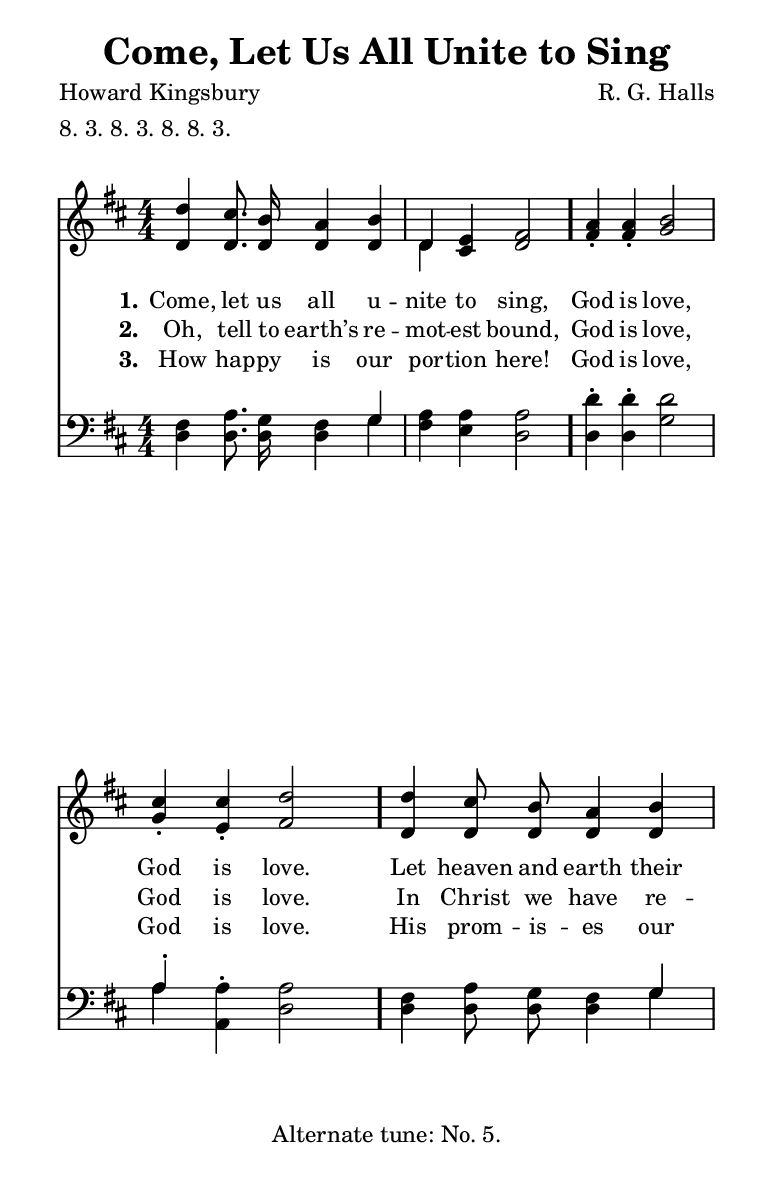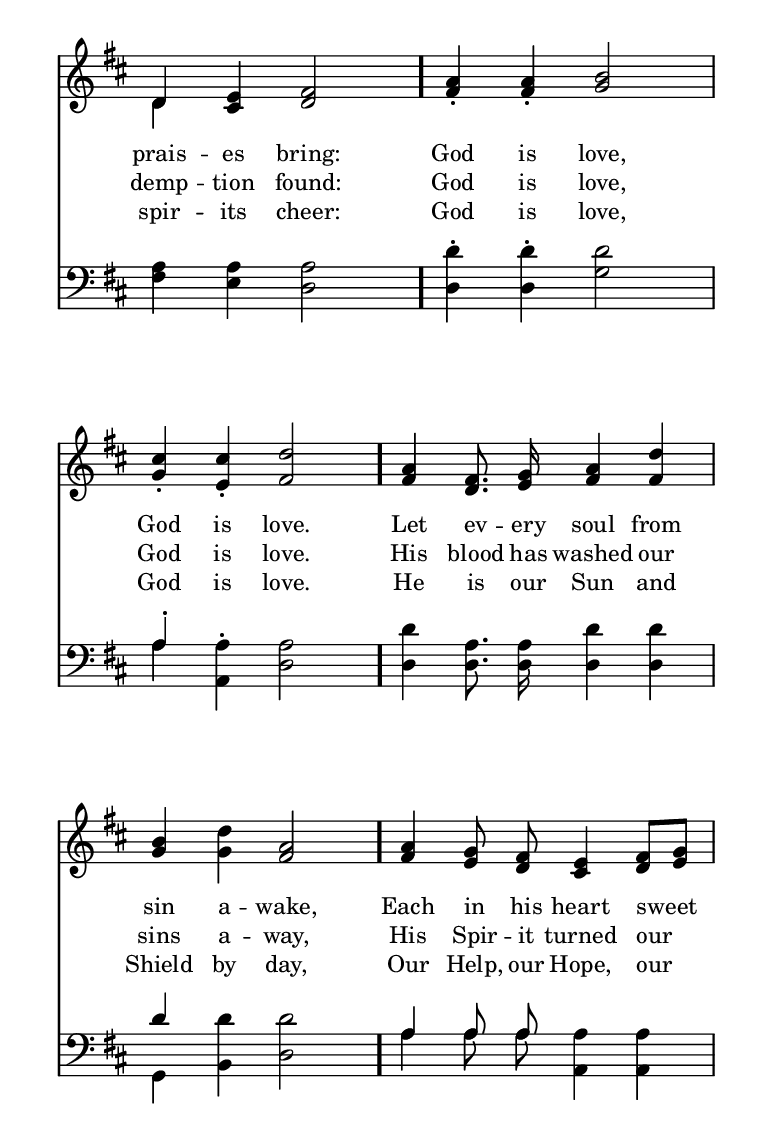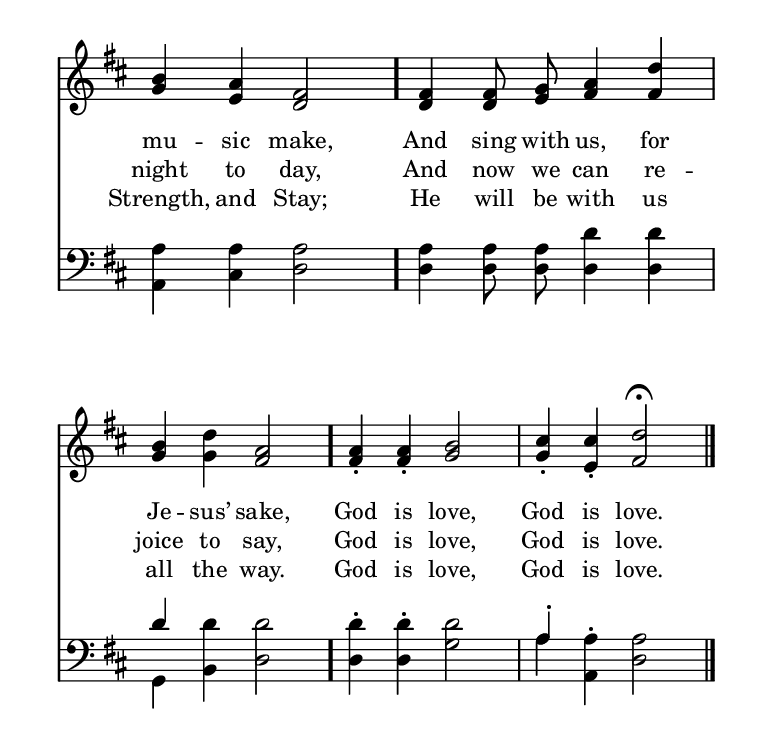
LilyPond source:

\include "common/global.ily"
\paper {
  \include "common/paper.ily"
  oddFooterMarkup = \markup { \fill-line { \on-the-fly \first-page "Alternate tune: No. 5." } }
}

\header{
  %gospel
  hymnnumber = "71"
  title = "Come, Let Us All Unite to Sing"
  tunename = "Christ For Me"
  meter = "8. 3. 8. 3. 8. 8. 3."
  poet = "Howard Kingsbury"
  composer = "R. G. Halls"
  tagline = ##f
}

% for fermata in MIDI
ta = { \tempo 4=90 }
tb = { \tempo 4=45 }

patternAA = { \ta c4 c8. c16 c4 c4      | c4 c4 c2 }
patternAB = { \ta c4 c8  c8  c4 c4      | c4 c4 c2 }
patternAC = { \ta c4 c8  c8  c4 c8[ c8] | c4 c4 c2 }

patternBA = { \ta c4 c4 c2 | c4 c4 c2 }
patternBB = { \ta c4 c4 c2 | c4 c4 \tb c2 \ta }

global = {
  \include "common/overrides.ily"
  \override Staff.TimeSignature.style = #'numbered
  \time 4/4
  \override Score.MetronomeMark.transparent = ##t % hide all fermata changes too
  \ta
  \key d \major
  \autoBeamOff
}

notesSoprano = {
\global
\relative c'' {

  \changePitch \patternAA { d cis b a b | d, e fis }
  \changePitch \patternBA { a a b | cis cis d }
  \changePitch \patternAB { d cis b a b | d, e fis }
  \changePitch \patternBA { a a b | cis cis d }

  \changePitch \patternAA { a fis g a d | b d a }
  \changePitch \patternAC { a g fis e fis g | b a fis }
  \changePitch \patternAB { fis fis g a d | b d a }
  \changePitch \patternBA { a a b | cis cis d \fermata }

  \bar "|."

}
}

notesAlto = {
\global
\relative e' {

  \changePitch \patternAA { d d d d d | d cis d }
  \changePitch \patternBA { fis_. fis_. g | g_. e_. fis }
  \changePitch \patternAB { d d d d d | d cis d }
  \changePitch \patternBA { fis_. fis_. g | g_. e_. fis }

  \changePitch \patternAA { fis d e fis fis | g g fis }
  \changePitch \patternAC { fis e d cis d e | g e d }
  \changePitch \patternAB { d d e fis fis | g g fis }
  \changePitch \patternBA { fis_. fis_. g | g_. e_. fis }

}
}

notesTenor = {
\global
\relative a {

  \changePitch \patternAA { fis a g fis g | a a a }
  \changePitch \patternBA { d^. d^. d | a^. a^. a }
  \changePitch \patternAB { fis a g fis g | a a a }
  \changePitch \patternBA { d^. d^. d | a^. a^. a }

  \changePitch \patternAA { d a a d d | d d d }
  \changePitch \patternAB { a a a a a | a a a }
  \changePitch \patternAB { a a a d d | d d d }
  \changePitch \patternBA { d^. d^. d | a^. a^. a }

}
}

notesBass = {
\global
\relative f {

  \changePitch \patternAA { d d d d g | fis e d }
  \changePitch \patternBA { d d g | a a, d }
  \changePitch \patternAB { d d d d g | fis e d }
  \changePitch \patternBA { d d g | a a, d }

  \changePitch \patternAA { d d d d d | g, b d }
  \changePitch \patternAB { a' a a a, a | a cis d }
  \changePitch \patternAB { d d d d d | g, b d }
  \changePitch \patternBA { d d g | a a, d }

}
}

wordsA = \lyricmode {
\set stanza = "1."

Come, let us all u -- nite to sing, \bar "."
God is love, God is love. \bar "." \eogbreak
Let heaven and earth their prais -- es bring: \bar "."
God is love, God is love. \bar "." \eogbreak
Let ev -- ery soul from sin a -- wake, \bar "."
Each in his heart sweet mu -- sic make, \bar "."
And sing with us, for Je -- sus’ sake, \bar "."
God is love, God is love. \bar "."

}

wordsB = \lyricmode {
\set stanza = "2."

Oh, tell to earth’s re -- mot -- est bound,
God is love, God is love.
In Christ we have re -- demp -- tion found:
God is love, God is love.
His blood has washed our sins a -- way,
His Spir -- it turned our night to day,
And now we can re -- joice to say,
God is love, God is love.

}

wordsC = \lyricmode {
\set stanza = "3."

How hap -- py is our por -- tion here!
God is love, God is love.
His prom -- is -- es our spir -- its cheer:
God is love, God is love.
He is our Sun and Shield by day,
Our Help, our Hope, our Strength, and Stay;
He will be with us all the way.
God is love, God is love.

}

\score {
  \context ChoirStaff <<
    \context Staff = upper <<
      \set Staff.autoBeaming = ##f
      \set ChoirStaff.systemStartDelimiter = #'SystemStartBar
      \set ChoirStaff.printPartCombineTexts = ##f
      \partcombine #'(2 . 9) \notesSoprano \notesAlto
      \context NullVoice = sopranos { \voiceOne << \notesSoprano >> }
      \context NullVoice = altos { \voiceTwo << \notesAlto >> }
      \context Lyrics = one   \lyricsto sopranos \wordsA
      \context Lyrics = two   \lyricsto sopranos \wordsB
      \context Lyrics = three \lyricsto sopranos \wordsC
    >>
    \context Staff = men <<
      \set Staff.autoBeaming = ##f
      \clef bass
      \set ChoirStaff.printPartCombineTexts = ##f
      \partcombine #'(2 . 9) \notesTenor \notesBass
      \context NullVoice = tenors { \voiceOne << \notesTenor >> }
      \context NullVoice = basses { \voiceTwo << \notesBass >> }
    >>
  >>
  \layout {
    \include "common/layout.ily"
  }
  \midi{
    \include "common/midi.ily"
  }
}

\version "2.19.49"  % necessary for upgrading to future LilyPond versions.

% vi:set et ts=2 sw=2 ai nocindent syntax=lilypond:
